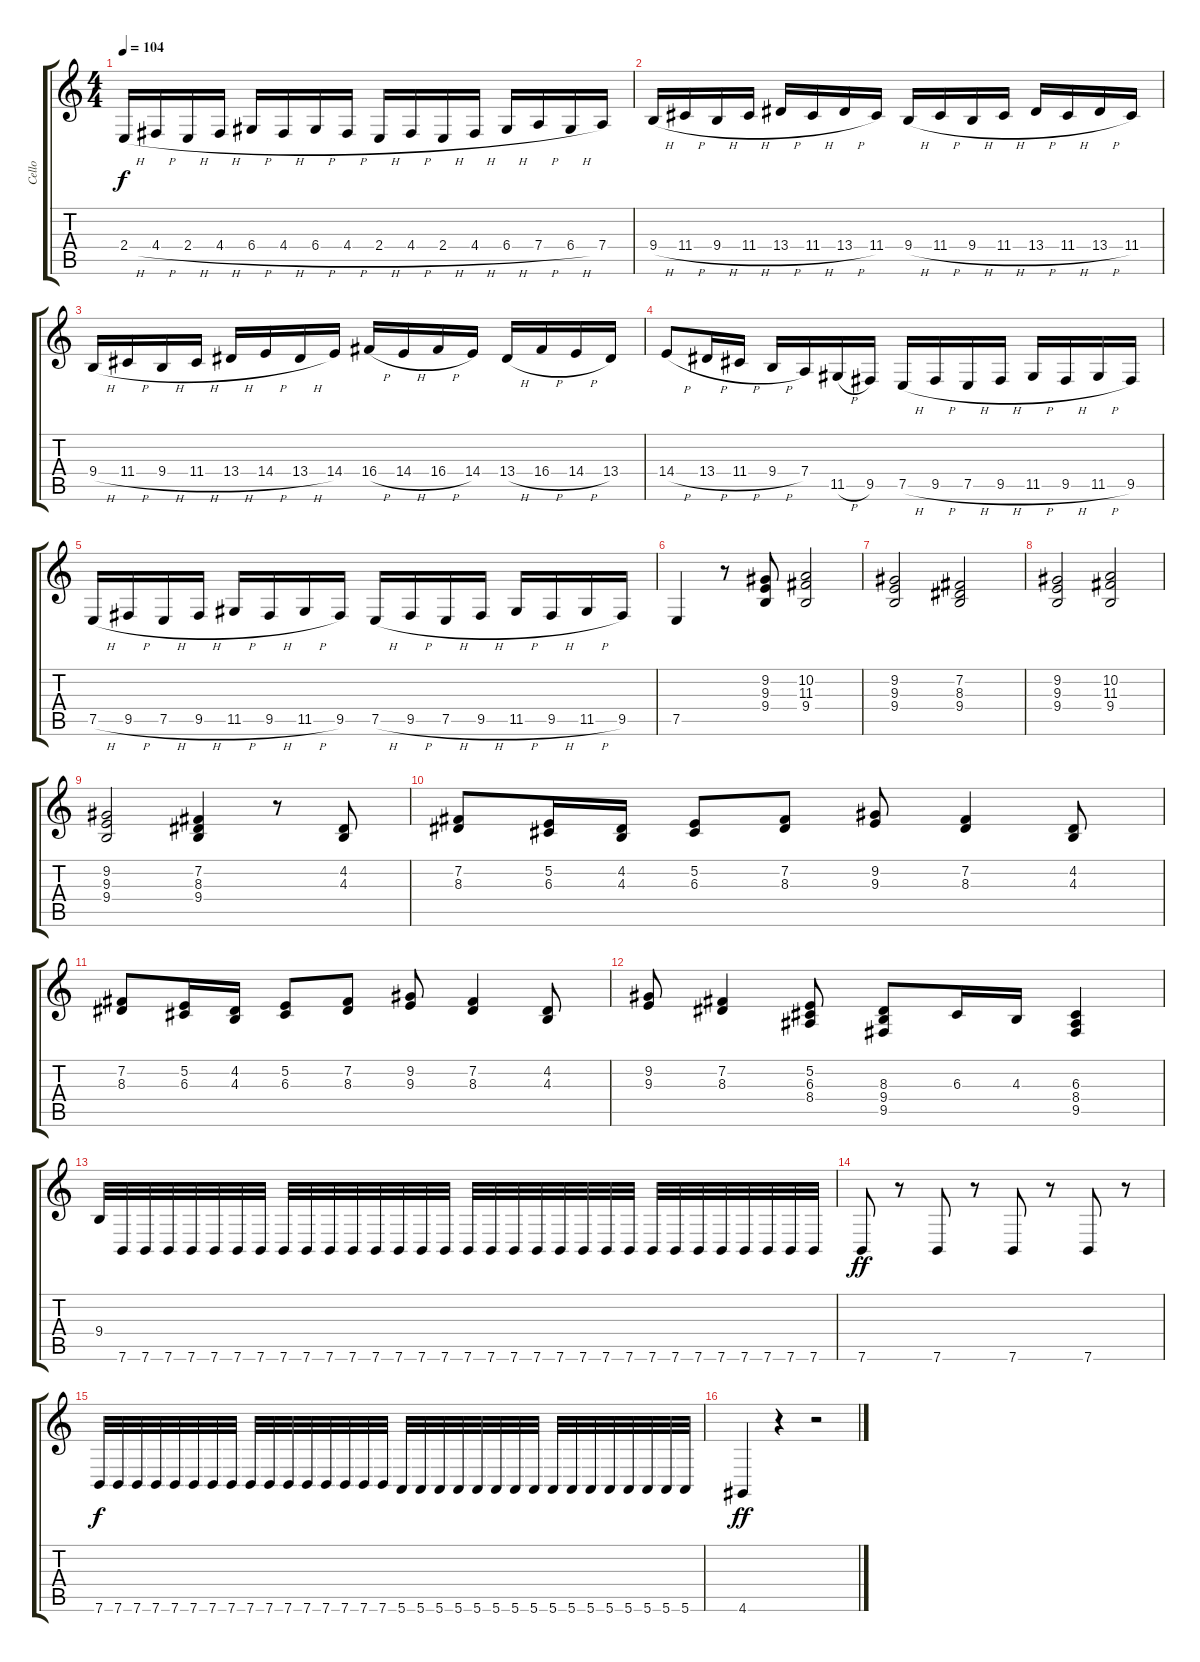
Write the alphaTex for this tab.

\track ("Cello" "Cello") {instrument cello}
\staff {score tabs}
\tuning (E4 B3 G3 D3 A2 E2) {hide}
\ts (4 4)
\tempo 104
\clef g2
\ks c
2.4{h}.16{dy f} 4.4{h}.16 2.4{h}.16 4.4{h}.16 6.4{h}.16 4.4{h}.16 6.4{h}.16 4.4{h}.16 2.4{h}.16 4.4{h}.16 2.4{h}.16 4.4{h}.16 6.4{h}.16 7.4{h}.16 6.4{h}.16 7.4.16 |
9.4{h}.16 11.4{h}.16 9.4{h}.16 11.4{h}.16 13.4{h}.16 11.4{h}.16 13.4{h}.16 11.4.16 9.4{h}.16 11.4{h}.16 9.4{h}.16 11.4{h}.16 13.4{h}.16 11.4{h}.16 13.4{h}.16 11.4.16 |
9.4{h}.16 11.4{h}.16 9.4{h}.16 11.4{h}.16 13.4{h}.16 14.4{h}.16 13.4{h}.16 14.4.16 16.4{h}.16 14.4{h}.16 16.4{h}.16 14.4.16 13.4{h}.16 16.4{h}.16 14.4{h}.16 13.4.16 |
14.4{h}.8 13.4{h}.16 11.4{h}.16 9.4{h}.16 7.4.16 11.5{h}.16 9.5.16 7.5{h}.16 9.5{h}.16 7.5{h}.16 9.5{h}.16 11.5{h}.16 9.5{h}.16 11.5{h}.16 9.5.16 |
7.5{h}.16 9.5{h}.16 7.5{h}.16 9.5{h}.16 11.5{h}.16 9.5{h}.16 11.5{h}.16 9.5.16 7.5{h}.16 9.5{h}.16 7.5{h}.16 9.5{h}.16 11.5{h}.16 9.5{h}.16 11.5{h}.16 9.5.16 |
7.5.4{volume 11} r.8 (9.2 9.3 9.4).8 (10.2 11.3 9.4).2 |
(9.2 9.3 9.4).2 (7.2 8.3 9.4).2 |
(9.2 9.3 9.4).2 (10.2 11.3 9.4).2 |
(9.2 9.3 9.4).2 (7.2 8.3 9.4).4 r.8 (4.2 4.3).8{volume 16} |
(7.2 8.3).8 (5.2 6.3).16 (4.2 4.3).16 (5.2 6.3).8 (7.2 8.3).8 (9.2 9.3).8 (7.2 8.3).4 (4.2 4.3).8 |
(7.2 8.3).8 (5.2 6.3).16 (4.2 4.3).16 (5.2 6.3).8 (7.2 8.3).8 (9.2 9.3).8 (7.2 8.3).4 (4.2 4.3).8 |
(9.2 9.3).8 (7.2 8.3).4 (5.2 6.3 8.4).8 (8.3 9.4 9.5).8 6.3.16 4.3.16 (6.3 8.4 9.5).4 |
9.4.32 7.6.32 7.6.32 7.6.32 7.6.32 7.6.32 7.6.32 7.6.32 7.6.32 7.6.32 7.6.32 7.6.32 7.6.32 7.6.32 7.6.32 7.6.32 7.6.32 7.6.32 7.6.32 7.6.32 7.6.32 7.6.32 7.6.32 7.6.32 7.6.32 7.6.32 7.6.32 7.6.32 7.6.32 7.6.32 7.6.32 7.6.32 |
7.6.8{dy ff} r.8 7.6.8 r.8 7.6.8 r.8 7.6.8 r.8 |
7.6.32{dy f} 7.6.32 7.6.32 7.6.32 7.6.32 7.6.32 7.6.32 7.6.32 7.6.32 7.6.32 7.6.32 7.6.32 7.6.32 7.6.32 7.6.32 7.6.32 5.6.32 5.6.32 5.6.32 5.6.32 5.6.32 5.6.32 5.6.32 5.6.32 5.6.32 5.6.32 5.6.32 5.6.32 5.6.32 5.6.32 5.6.32 5.6.32 |
4.6.4{dy ff} r.4 r.2
